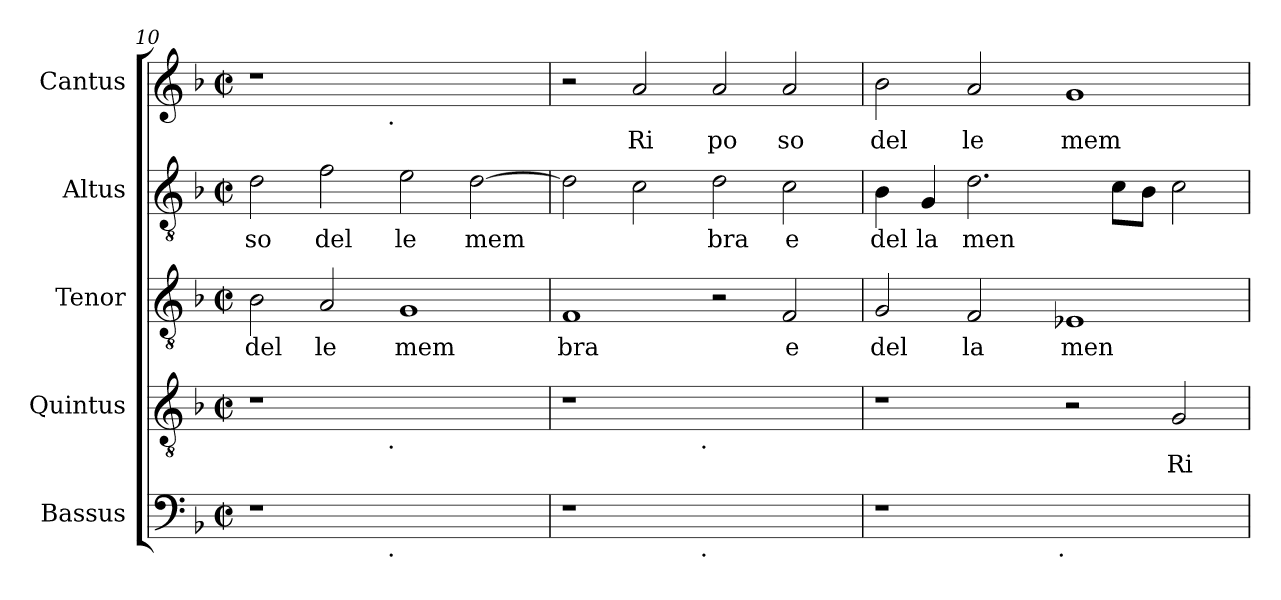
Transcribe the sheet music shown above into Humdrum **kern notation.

**kern	**kern	**text	**kern	**text	**kern	**text	**kern	**text
*part5	*part4	*part4	*part3	*part3	*part2	*part2	*part1	*part1
*staff5	*staff4	*staff4	*staff3	*staff3	*staff2	*staff2	*staff1	*staff1
*I"Bassus	*I"Quintus	*	*I"Tenor	*	*I"Altus	*	*I"Cantus	*
*clefF4	*clefGv2	*	*clefGv2	*	*clefGv2	*	*clefG2	*
*k[b-]	*k[b-]	*	*k[b-]	*	*k[b-]	*	*k[b-]	*
*F:	*F:	*	*F:	*	*F:	*	*F:	*
*M2/2	*M2/2	*	*M2/2	*	*M2/2	*	*M2/2	*
*met(c|)	*met(c|)	*	*met(c|)	*	*met(c|)	*	*met(c|)	*
=10	=10	=10	=10	=10	=10	=10	=10	=10
!	!	!	!	!LO:LY:b:cj	!	!LO:LY:b:cj	!	!
*^	*^	*	*	*	*	*	*^	*
1r	2ryy	1r	2ryy	.	2B-\	del	2d\	so	1r	2ryy	.
!	!	!	!	!	!	!LO:LY:b:cj	!	!LO:LY:b:cj	!	!	!
.	4...ryy	.	4...ryy	.	2A/	le	2f\	del	.	4...ryy	.
!	!	!	!	!	!	!	!	!	!	!LO:TX:b:t=.	!
!	!	!	!LO:TX:b:t=.	!	!	!	!	!	!	!	!
!	!LO:TX:b:t=.	!	!	!	!	!	!	!	!	!	!
.	1ryy	.	1ryy	.	.	.	.	.	.	1ryy	.
!	!	!	!	!	!	!LO:LY:b:cj	!	!LO:LY:b:cj	!	!	!
1ryy	.	1ryy	.	.	1G	mem	2e\	le	1ryy	.	.
!	!	!	!	!	!	!	!	!LO:LY:b:cj	!	!	!
.	.	.	.	.	.	.	[>2d\	mem	.	.	.
.	32ryy	.	32ryy	.	.	.	.	.	.	32ryy	.
=11	=11	=11	=11	=11	=11	=11	=11	=11	=11	=11	=11
!	!	!	!	!	!	!LO:LY:b:cj	!	!LO:LY:b:cj	!	!	!
*	*	*	*	*	*	*	*	*	*v	*v	*
1r	2ryy	1r	2ryy	.	1F	bra	2d\]	.	2r	.
!	!	!	!	!	!	!	!	!LO:LY:b:cj	!	!LO:LY:b:cj
.	4...ryy	.	4...ryy	.	.	.	2c\	.	2a/	Ri
!	!	!	!LO:TX:b:t=.	!	!	!	!	!	!	!
!	!LO:TX:b:t=.	!	!	!	!	!	!	!	!	!
.	1ryy	.	1ryy	.	.	.	.	.	.	.
!	!	!	!	!	!	!	!	!LO:LY:b:cj	!	!LO:LY:b:cj
1ryy	.	1ryy	.	.	2r	.	2d\	bra	2a/	po
!	!	!	!	!	!	!LO:LY:b:cj	!	!LO:LY:b:cj	!	!LO:LY:b:cj
.	.	.	.	.	2F/	e	2c\	e	2a/	so
.	32ryy	.	32ryy	.	.	.	.	.	.	.
=12	=12	=12	=12	=12	=12	=12	=12	=12	=12	=12
!	!	!	!	!	!	!LO:LY:b:cj	!	!LO:LY:b:cj	!	!LO:LY:b:cj
*	*	*v	*v	*	*	*	*	*	*	*
1r	2ryy	1r	.	2G/	del	4B-\	del	2b-\	del
!	!	!	!	!	!	!	!LO:LY:b:cj	!	!
.	.	.	.	.	.	4G/	la	.	.
!	!	!	!	!	!LO:LY:b:cj	!	!LO:LY:b:cj	!	!LO:LY:b:cj
.	4ryy	.	.	2F/	la	2.d\	men	2a/	le
.	8...ryy	.	.	.	.	.	.	.	.
!	!LO:TX:b:t=.	!	!	!	!	!	!	!	!
.	1ryy	.	.	.	.	.	.	.	.
!	!	!	!	!	!LO:LY:b:cj	!	!	!	!LO:LY:b:cj
1ryy	.	2r	.	1E-X	men	.	.	1g	mem
!	!	!	!	!	!	!	!LO:LY:b:cj	!	!
.	.	.	.	.	.	8c\L	.	.	.
!	!	!	!	!	!	!	!LO:LY:b:cj	!	!
.	.	.	.	.	.	8B-\J	.	.	.
!	!	!	!LO:LY:b:cj	!	!	!	!LO:LY:b:cj	!	!
.	.	2G/	Ri	.	.	2c\	.	.	.
.	64ryy	.	.	.	.	.	.	.	.
*v	*v	*	*	*	*	*	*	*	*
=	=	=	=	=	=	=	=	=
*-	*-	*-	*-	*-	*-	*-	*-	*-
